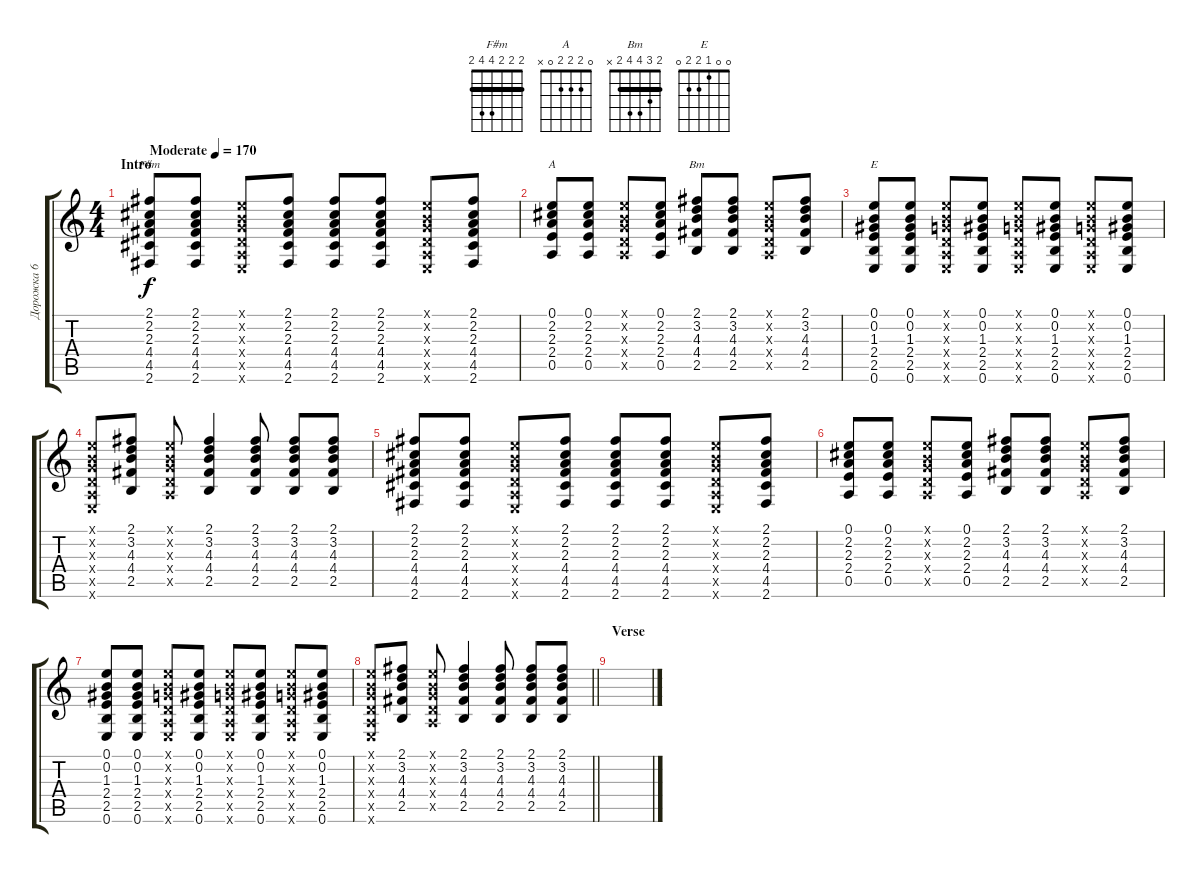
\track ("Дорожка 6" "Дорожка 6") {instrument distortionguitar}
\staff {score tabs}
\tuning (E4 B3 G3 D3 A2 E2) {hide}
\chord ("F#m" 2 2 2 4 4 2) {barre 2}
\chord ("A" 0 2 2 2 0 x)
\chord ("Bm" 2 3 4 4 2 x) {barre 2}
\chord ("E" 0 0 1 2 2 0)
\ts (4 4)
\section ("" "Intro")
\tempo (170 "Moderate")
\clef g2
\ks c
(2.1 2.2 2.3 4.4 4.5 2.6).8{ch "F#m" dy f instrument acousticguitarsteel} (2.1 2.2 2.3 4.4 4.5 2.6).8 (0.1{x} 0.2{x} 0.3{x} 0.4{x} 0.5{x} 0.6{x}).8 (2.1 2.2 2.3 4.4 4.5 2.6).8 (2.1 2.2 2.3 4.4 4.5 2.6).8 (2.1 2.2 2.3 4.4 4.5 2.6).8 (0.1{x} 0.2{x} 0.3{x} 0.4{x} 0.5{x} 0.6{x}).8 (2.1 2.2 2.3 4.4 4.5 2.6).8 |
(0.1 2.2 2.3 2.4 0.5).8{ch "A"} (0.1 2.2 2.3 2.4 0.5).8 (0.1{x} 0.2{x} 0.3{x} 0.4{x} 0.5{x}).8 (0.1 2.2 2.3 2.4 0.5).8 (2.1 3.2 4.3 4.4 2.5).8{ch "Bm"} (2.1 3.2 4.3 4.4 2.5).8 (0.1{x} 0.2{x} 0.3{x} 0.4{x} 0.5{x}).8 (2.1 3.2 4.3 4.4 2.5).8 |
(0.1 0.2 1.3 2.4 2.5 0.6).8{ch "E"} (0.1 0.2 1.3 2.4 2.5 0.6).8 (0.1{x} 0.2{x} 0.3{x} 0.4{x} 0.5{x} 0.6{x}).8 (0.1 0.2 1.3 2.4 2.5 0.6).8 (0.1{x} 0.2{x} 0.3{x} 0.4{x} 0.5{x} 0.6{x}).8 (0.1 0.2 1.3 2.4 2.5 0.6).8 (0.1{x} 0.2{x} 0.3{x} 0.4{x} 0.5{x} 0.6{x}).8 (0.1 0.2 1.3 2.4 2.5 0.6).8 |
(0.1{x} 0.2{x} 0.3{x} 0.4{x} 0.5{x} 0.6{x}).8 (2.1 3.2 4.3 4.4 2.5).8 (0.1{x} 0.2{x} 0.3{x} 0.4{x} 0.5{x}).8 (2.1 3.2 4.3 4.4 2.5).4 (2.1 3.2 4.3 4.4 2.5).8 (2.1 3.2 4.3 4.4 2.5).8 (2.1 3.2 4.3 4.4 2.5).8 |
(2.1 2.2 2.3 4.4 4.5 2.6).8 (2.1 2.2 2.3 4.4 4.5 2.6).8 (0.1{x} 0.2{x} 0.3{x} 0.4{x} 0.5{x} 0.6{x}).8 (2.1 2.2 2.3 4.4 4.5 2.6).8 (2.1 2.2 2.3 4.4 4.5 2.6).8 (2.1 2.2 2.3 4.4 4.5 2.6).8 (0.1{x} 0.2{x} 0.3{x} 0.4{x} 0.5{x} 0.6{x}).8 (2.1 2.2 2.3 4.4 4.5 2.6).8 |
(0.1 2.2 2.3 2.4 0.5).8 (0.1 2.2 2.3 2.4 0.5).8 (0.1{x} 0.2{x} 0.3{x} 0.4{x} 0.5{x}).8 (0.1 2.2 2.3 2.4 0.5).8 (2.1 3.2 4.3 4.4 2.5).8 (2.1 3.2 4.3 4.4 2.5).8 (0.1{x} 0.2{x} 0.3{x} 0.4{x} 0.5{x}).8 (2.1 3.2 4.3 4.4 2.5).8 |
(0.1 0.2 1.3 2.4 2.5 0.6).8 (0.1 0.2 1.3 2.4 2.5 0.6).8 (0.1{x} 0.2{x} 0.3{x} 0.4{x} 0.5{x} 0.6{x}).8 (0.1 0.2 1.3 2.4 2.5 0.6).8 (0.1{x} 0.2{x} 0.3{x} 0.4{x} 0.5{x} 0.6{x}).8 (0.1 0.2 1.3 2.4 2.5 0.6).8 (0.1{x} 0.2{x} 0.3{x} 0.4{x} 0.5{x} 0.6{x}).8 (0.1 0.2 1.3 2.4 2.5 0.6).8 |
\barLineRight lightlight
(0.1{x} 0.2{x} 0.3{x} 0.4{x} 0.5{x} 0.6{x}).8 (2.1 3.2 4.3 4.4 2.5).8 (0.1{x} 0.2{x} 0.3{x} 0.4{x} 0.5{x}).8 (2.1 3.2 4.3 4.4 2.5).4 (2.1 3.2 4.3 4.4 2.5).8 (2.1 3.2 4.3 4.4 2.5).8 (2.1 3.2 4.3 4.4 2.5).8 |
\section ("" "Verse")
